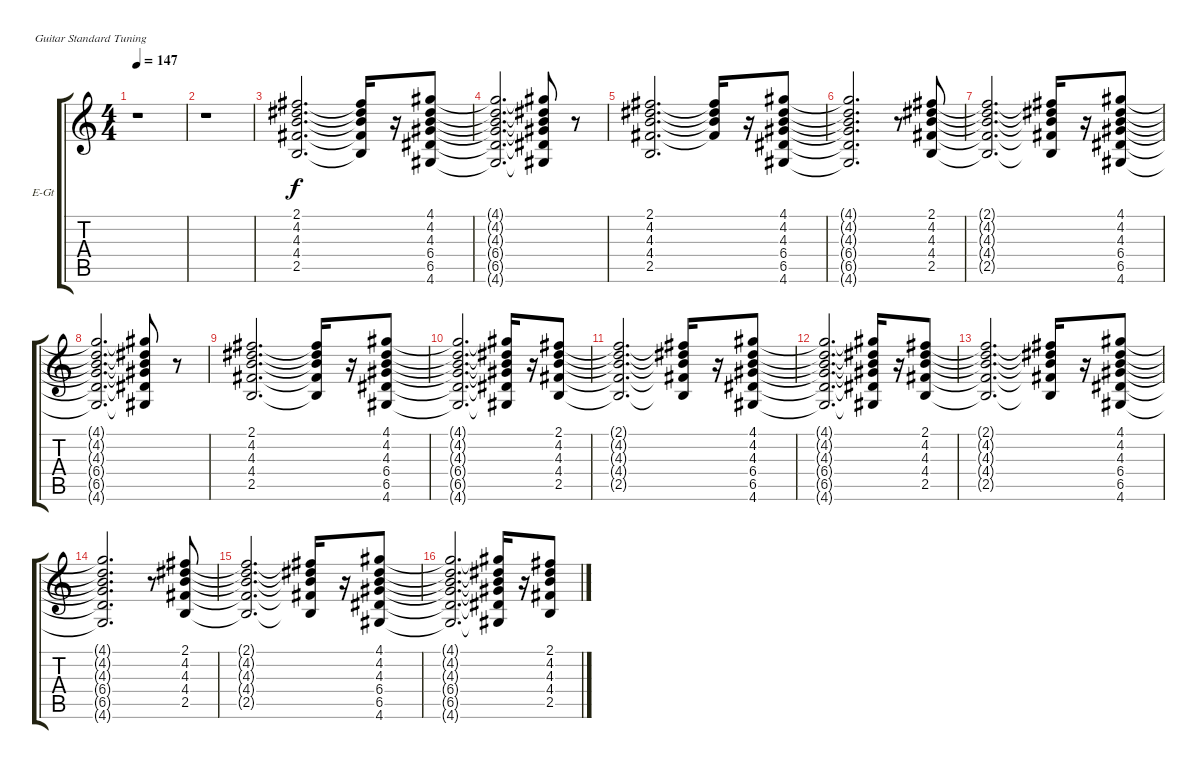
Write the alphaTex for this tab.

\bracketExtendMode groupsimilarinstruments
\firstSystemTrackNameOrientation horizontal
\otherSystemsTrackNameOrientation horizontal
\track ("Guitar 2" "E-Gt") {instrument overdrivenguitar}
\staff {score tabs}
\tuning (E4 B3 G3 D3 A2 E2)
\ts (4 4)
\tempo 147
\clef g2
\ks c
r.1{dy f instrument overdrivenguitar} |
r.1 |
(2.1 4.2 4.3 4.4 2.5).2{d} (2.1{t} 4.2{t} 4.3{t} 4.4{t} 2.5{t}).16 r.16 (4.1 4.2 4.3 6.4 6.5 4.6).8 |
(4.1{t} 4.2{t} 4.3{t} 6.4{t} 6.5{t} 4.6{t}).2{d} (4.1{t} 4.2{t} 4.3{t} 6.4{t} 6.5{t} 4.6{t}).8 r.8 |
(2.1 4.2 4.3 4.4 2.5).2{d} (2.1{t} 4.2{t} 4.3{t} 4.4{t}).16 r.16 (4.1 4.2 4.3 6.4 6.5 4.6).8 |
(4.1{t} 4.2{t} 4.3{t} 6.4{t} 6.5{t} 4.6{t}).2{d} r.8 (2.1 4.2 4.3 4.4 2.5).8 |
(2.1{t} 4.2{t} 4.3{t} 4.4{t} 2.5{t}).2{d} (2.1{t} 4.2{t} 4.3{t} 4.4{t} 2.5{t}).16 r.16 (4.1 4.2 4.3 6.4 6.5 4.6).8 |
(4.1{t} 4.2{t} 4.3{t} 6.4{t} 6.5{t} 4.6{t}).2{d} (4.1{t} 4.2{t} 4.3{t} 6.4{t} 6.5{t} 4.6{t}).8 r.8 |
(2.1 4.2 4.3 4.4 2.5).2{d} (2.1{t} 4.2{t} 4.3{t} 4.4{t} 2.5{t}).16 r.16 (4.1 4.2 4.3 6.4 6.5 4.6).8 |
(4.1{t} 4.2{t} 4.3{t} 6.4{t} 6.5{t} 4.6{t}).2{d} (4.1{t} 4.2{t} 4.3{t} 6.4{t} 6.5{t} 4.6{t}).16 r.16 (2.1 4.2 4.3 4.4 2.5).8 |
(2.1{t} 4.2{t} 4.3{t} 4.4{t} 2.5{t}).2{d} (2.1{t} 4.2{t} 4.3{t} 4.4{t} 2.5{t}).16 r.16 (4.1 4.2 4.3 6.4 6.5 4.6).8 |
(4.1{t} 4.2{t} 4.3{t} 6.4{t} 6.5{t} 4.6{t}).2{d} (4.1{t} 4.2{t} 4.3{t} 6.4{t} 6.5{t} 4.6{t}).16 r.16 (2.1 4.2 4.3 4.4 2.5).8 |
(2.1{t} 4.2{t} 4.3{t} 4.4{t} 2.5{t}).2{d} (2.1{t} 4.2{t} 4.3{t} 4.4{t} 2.5{t}).16 r.16 (4.1 4.2 4.3 6.4 6.5 4.6).8 |
(4.1{t} 4.2{t} 4.3{t} 6.4{t} 6.5{t} 4.6{t}).2{d} r.8 (2.1 4.2 4.3 4.4 2.5).8 |
(2.1{t} 4.2{t} 4.3{t} 4.4{t} 2.5{t}).2{d} (2.1{t} 4.2{t} 4.3{t} 4.4{t} 2.5{t}).16 r.16 (4.1 4.2 4.3 6.4 6.5 4.6).8 |
(4.1{t} 4.2{t} 4.3{t} 6.4{t} 6.5{t} 4.6{t}).2{d} (4.1{t} 4.2{t} 4.3{t} 6.4{t} 6.5{t} 4.6{t}).16 r.16 (2.1 4.2 4.3 4.4 2.5).8
